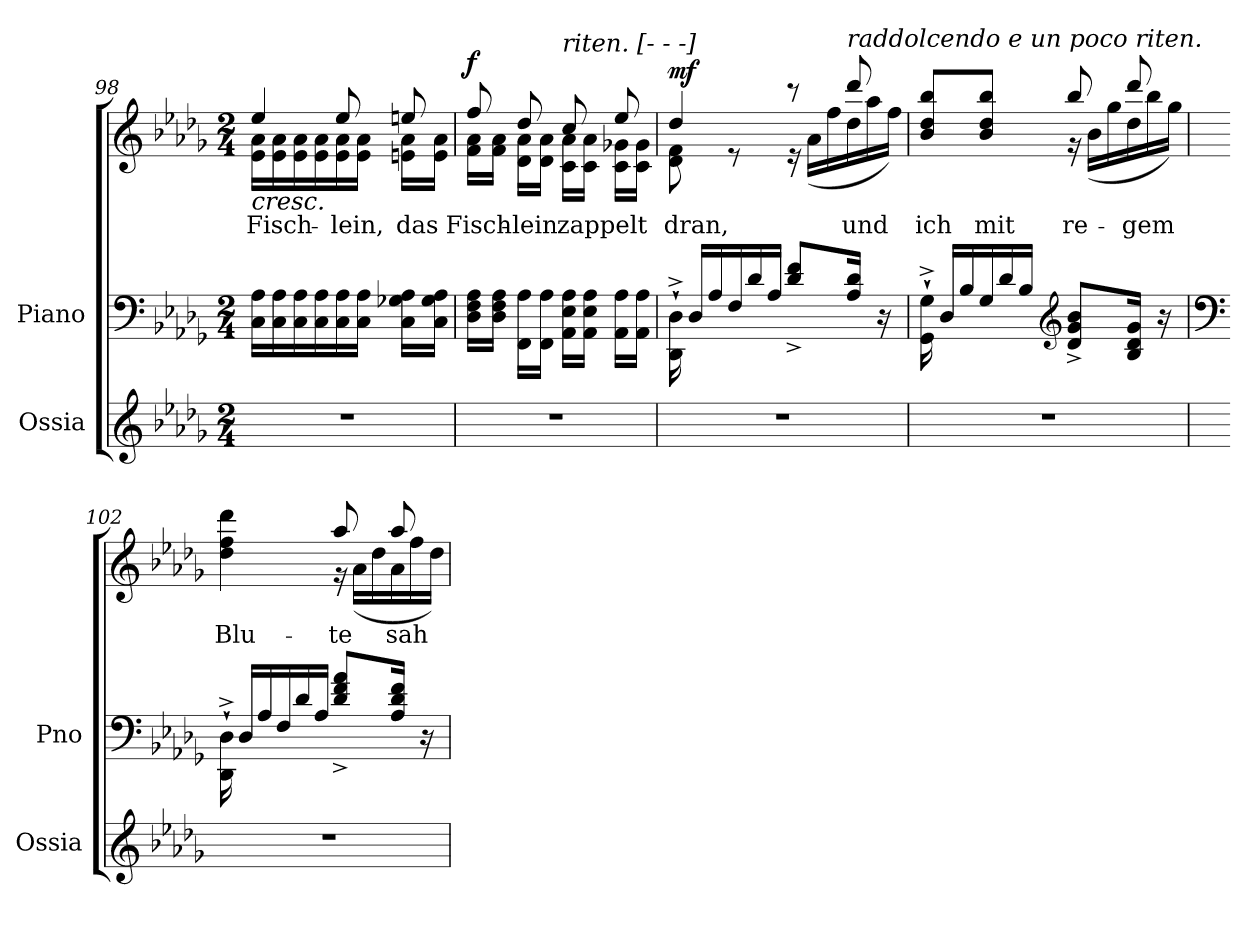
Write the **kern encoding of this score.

**kern	**kern	**kern	**text	**dynam
*part2	*part1	*part1	*part1	*part1
*staff3	*staff2	*staff1	*staff1	*staff1/2
*I"Ossia	*I"Piano	*	*	*
*I'Ossia	*I'Pno	*	*	*
*clefG2	*clefF4	*clefG2	*	*
*k[b-e-a-d-g-]	*k[b-e-a-d-g-]	*k[b-e-a-d-g-]	*	*
*M2/4	*M2/4	*M2/4	*	*
=98	=98	=98	=98	=98
!	!	!	!LO:LY:a	!LO:HP:b
*	*	*^	*	*
2r	16C\ 16A-\LL	4ee-/	16e-\ 16a-\LL	Fisch-	<
.	16C\ 16A-\	.	16e-\ 16a-\	.	.
.	16C\ 16A-\	.	16e-\ 16a-\	.	.
.	16C\ 16A-\	.	16e-\ 16a-\	.	.
!	!	!	!	!LO:LY:a	!
.	16C\ 16A-\	8ee-/	16e-\ 16a-\	-lein,	.
.	16C\ 16A-\JJ	.	16e-\ 16a-\JJ	.	.
*	*	*MM62	*	*	*
!	!	!	!	!LO:LY:a	!
.	16C\ 16G-X\ 16A-\LL	8een/	16en\ 16a-\LL	das	.
.	16C\ 16G-\ 16A-\JJ	.	16e\ 16a-\JJ	.	.
!!LO:LB:g=z	!!
=99	=99	=99	=99	=99	=99
!	!	!	!	!LO:LY:a	!LO:DY:b
2r	16D-\ 16F\ 16A-\LL	8ff/	16f\ 16a-\LL	Fisch-	f
.	16D-\ 16F\ 16A-\JJ	.	16f\ 16a-\JJ	.	.
*	*	*MM56	*	*	*
!	!	!	!	!LO:LY:a	!
.	16FF\ 16A-\LL	8dd-/	16d-\ 16a-\LL	-lein	.
.	16FF\ 16A-\JJ	.	16d-\ 16a-\JJ	.	.
*	*	*MM52	*	*	*
!	!	!LO:TX:a:i:t=riten. [-     -     -]	!	!	!
!	!	!	!	!LO:LY:a	!
.	16AA-\ 16E-\ 16A-\LL	8cc/	16c\ 16a-\LL	zappelt	.
.	16AA-\ 16E-\ 16A-\JJ	.	16c\ 16a-\JJ	.	.
*	*	*MM48	*	*	*
.	16AA-\ 16A-\LL	8ee-/	16c\ 16g-X\LL	.	.
.	16AA-\ 16A-\JJ	.	16c\ 16g-\JJ	.	.
*	*	*v	*v	*	*
.	.	.	.	[
=100	=100	=100	=100	=100
*	*Xtuplet	*	*	*
*	*	*MM44	*	*
!	!	!	!LO:LY:a	!LO:DY:b
*	*	*^	*	*
2r	24DD-\^` 24D-\^`	4dd-/	8d-\ 8f\	dran,	mf
.	24D->/LL	.	.	.	.
*	*	*MM56	*	*	*
.	24A->/	.	.	.	.
.	24F>/	.	8r	.	.
.	24d->/	.	.	.	.
.	24A->/JJ	.	.	.	.
*	*	*	*Xtuplet	*	*
*	*	*MM64	*	*	*
.	8d-/>^> 8f/>^>L	8r	24r	.	.
.	.	.	(<24a-\LL	.	.
.	.	.	24ff\	.	.
*	*	*MM68	*	*	*
!	!	!LO:TX:a:i:t=raddolcendo e un poco riten.	!	!	!
!	!	!	!	!LO:LY:a	!
.	16A-/ 16d-/Jk	8ddd-/	24dd-\	und	.
.	.	.	24aa-\	.	.
.	16r	.	.	.	.
.	.	.	24ff\JJ)	.	.
=101	=101	=101	=101	=101	=101
*	*	*MM66	*	*	*
!	!	!	!	!LO:LY:a	!
2r	24GG-\^` 24G-\^`	8b-/ 8dd-/ 8bb-/L	4ryy	ich	.
.	24D->/LL	.	.	.	.
.	24B->/	.	.	.	.
!	!	!	!	!LO:LY:a	!
.	24G->/	8b-/ 8dd-/ 8bb-/J	.	mit	.
.	24d->/	.	.	.	.
.	24B->/JJ	.	.	.	.
*	*clefG2	*	*	*	*
*	*	*MM64	*	*	*
!	!	!	!	!LO:LY:a	!
.	8d-/^ 8g-/^ 8b-/^L	8bb-/	24r	re-	.
.	.	.	(<24b-\LL	.	.
.	.	.	24gg-\	.	.
!	!	!	!	!LO:LY:a	!
.	16B-/ 16d-/ 16g-/Jk	8ddd-/	24dd-\	-gem	.
.	.	.	24bb-\	.	.
.	16r	.	.	.	.
.	.	.	24gg-\JJ)	.	.
!!LO:LB:g=z	!!
=102	=102	=102	=102	=102	=102
*	*clefF4	*	*	*	*
*	*	*MM62	*	*	*
!	!	!	!	!LO:LY:a	!
2r	24DD-\^` 24D-\^`	4dd-\ 4ff\ 4ddd-\	4ryy	Blu-	.
.	24D-/LL	.	.	.	.
.	24A-/	.	.	.	.
.	24F/	.	.	.	.
.	24d-/	.	.	.	.
.	24A-/JJ	.	.	.	.
*	*	*MM64	*	*	*
!	!	!	!	!LO:LY:a	!
.	8d-/^ 8f/^ 8a-/^L	8aa-/	24r	-te	.
.	.	.	(<24a-\LL	.	.
.	.	.	24dd-\	.	.
!	!	!	!	!LO:LY:a	!
.	16A-/ 16d-/ 16f/Jk	8aa-/	24a-\	sah	.
.	.	.	24ff\	.	.
.	16r	.	.	.	.
.	.	.	24dd-\JJ)	.	.
*	*	*v	*v	*	*
=	=	=	=	=
*-	*-	*-	*-	*-
